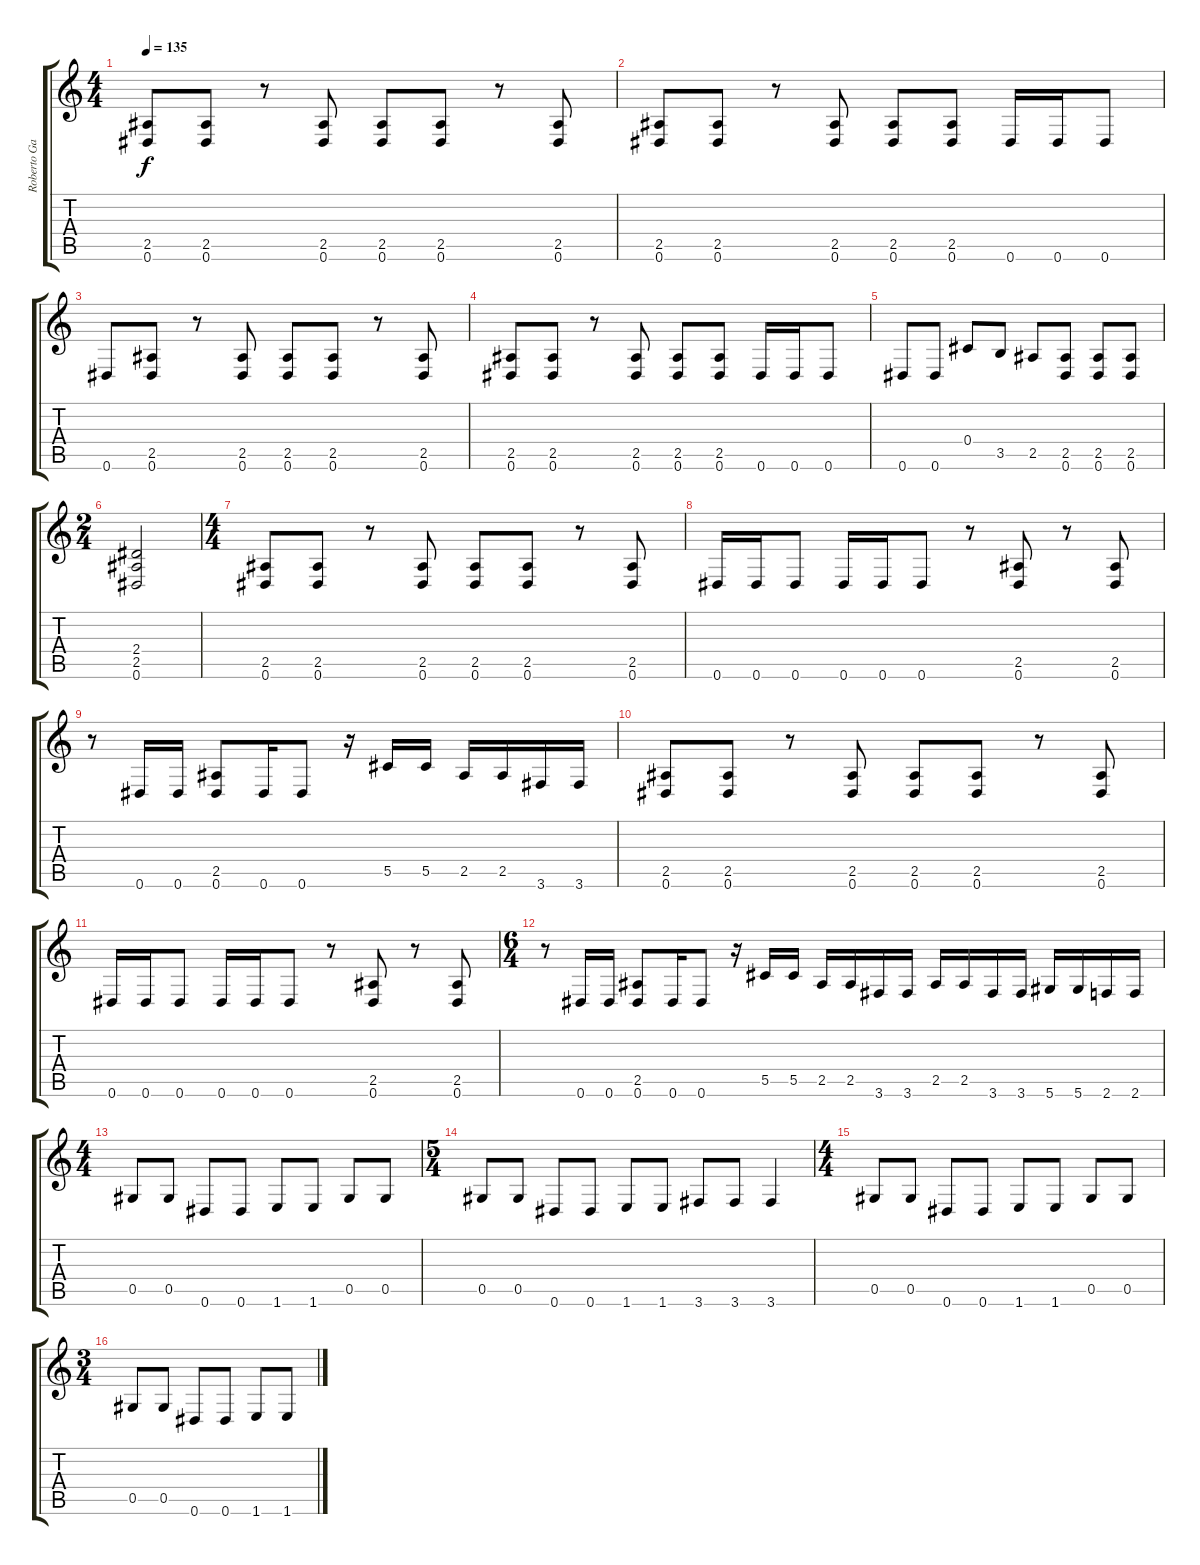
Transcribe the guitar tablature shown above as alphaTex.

\track ("Roberto García" "Roberto Ga") {instrument distortionguitar}
\staff {score tabs}
\tuning (Eb4 Bb3 Gb3 Db3 Ab2 Eb2) {hide}
\ts (4 4)
\tempo 135
\clef g2
\ks c
(2.5 0.6).8{dy f} (2.5 0.6).8 r.8 (2.5 0.6).8 (2.5 0.6).8 (2.5 0.6).8 r.8 (2.5 0.6).8 |
(2.5 0.6).8 (2.5 0.6).8 r.8 (2.5 0.6).8 (2.5 0.6).8 (2.5 0.6).8 0.6.16 0.6.16 0.6.8 |
0.6.8 (2.5 0.6).8 r.8 (2.5 0.6).8 (2.5 0.6).8 (2.5 0.6).8 r.8 (2.5 0.6).8 |
(2.5 0.6).8 (2.5 0.6).8 r.8 (2.5 0.6).8 (2.5 0.6).8 (2.5 0.6).8 0.6.16 0.6.16 0.6.8 |
0.6.8 0.6.8 0.4.8 3.5.8 2.5.8 (2.5 0.6).8 (2.5 0.6).8 (2.5 0.6).8 |
\ts (2 4)
(2.4 2.5 0.6).2 |
\ts (4 4)
(2.5 0.6).8 (2.5 0.6).8 r.8 (2.5 0.6).8 (2.5 0.6).8 (2.5 0.6).8 r.8 (2.5 0.6).8 |
0.6.16 0.6.16 0.6.8 0.6.16 0.6.16 0.6.8 r.8 (2.5 0.6).8 r.8 (2.5 0.6).8 |
r.8 0.6.16 0.6.16 (2.5 0.6).8 0.6.16 0.6.8 r.16 5.5.16 5.5.16 2.5.16 2.5.16 3.6.16 3.6.16 |
(2.5 0.6).8 (2.5 0.6).8 r.8 (2.5 0.6).8 (2.5 0.6).8 (2.5 0.6).8 r.8 (2.5 0.6).8 |
0.6.16 0.6.16 0.6.8 0.6.16 0.6.16 0.6.8 r.8 (2.5 0.6).8 r.8 (2.5 0.6).8 |
\ts (6 4)
r.8 0.6.16 0.6.16 (2.5 0.6).8 0.6.16 0.6.8 r.16 5.5.16 5.5.16 2.5.16 2.5.16 3.6.16 3.6.16 2.5.16 2.5.16 3.6.16 3.6.16 5.6.16 5.6.16 2.6.16 2.6.16 |
\ts (4 4)
0.5.8 0.5.8 0.6.8 0.6.8 1.6.8 1.6.8 0.5.8 0.5.8 |
\ts (5 4)
0.5.8 0.5.8 0.6.8 0.6.8 1.6.8 1.6.8 3.6.8 3.6.8 3.6.4 |
\ts (4 4)
0.5.8 0.5.8 0.6.8 0.6.8 1.6.8 1.6.8 0.5.8 0.5.8 |
\ts (3 4)
0.5.8 0.5.8 0.6.8 0.6.8 1.6.8 1.6.8
